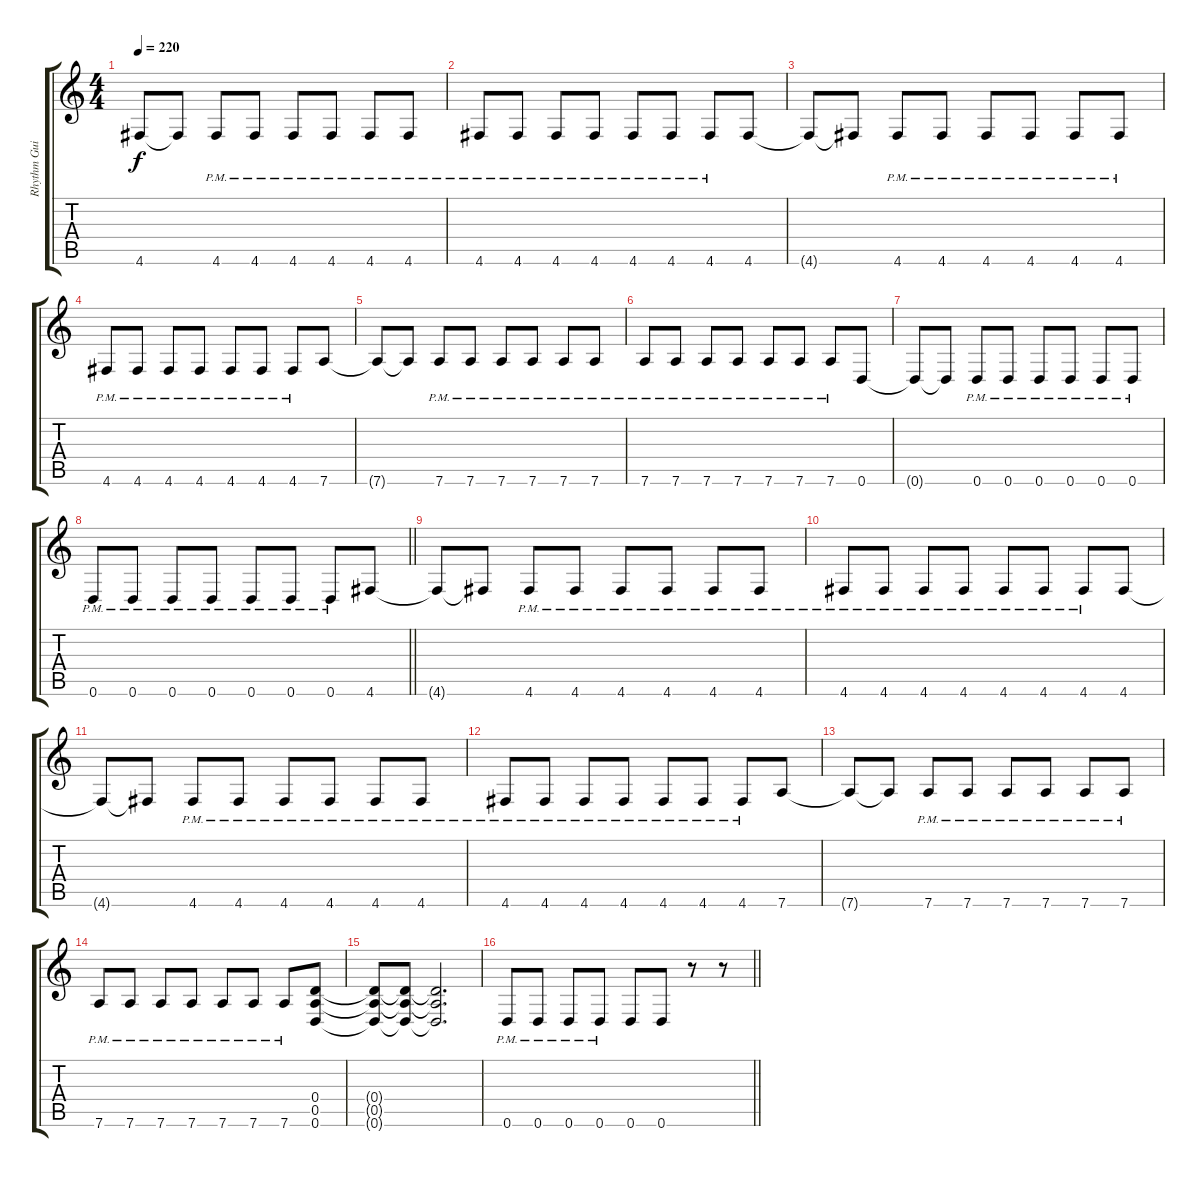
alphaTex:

\track ("Rhythm Guitar 1" "Rhythm Gui") {instrument distortionguitar}
\staff {score tabs}
\tuning (E4 B3 G3 D3 A2 D2) {hide}
\ts (4 4)
\section ("" "")
\tempo 220
\clef g2
\ks c
4.6{t}.8{dy f} 4.6{t}.8 4.6{pm}.8 4.6{pm}.8 4.6{pm}.8 4.6{pm}.8 4.6{pm}.8 4.6{pm}.8 |
4.6{pm}.8 4.6{pm}.8 4.6{pm}.8 4.6{pm}.8 4.6{pm}.8 4.6{pm}.8 4.6{pm}.8 4.6.8 |
4.6{t}.8 4.6{t}.8 4.6{pm}.8 4.6{pm}.8 4.6{pm}.8 4.6{pm}.8 4.6{pm}.8 4.6{pm}.8 |
4.6{pm}.8 4.6{pm}.8 4.6{pm}.8 4.6{pm}.8 4.6{pm}.8 4.6{pm}.8 4.6{pm}.8 7.6.8 |
7.6{t}.8 7.6{t}.8 7.6{pm}.8 7.6{pm}.8 7.6{pm}.8 7.6{pm}.8 7.6{pm}.8 7.6{pm}.8 |
7.6{pm}.8 7.6{pm}.8 7.6{pm}.8 7.6{pm}.8 7.6{pm}.8 7.6{pm}.8 7.6{pm}.8 0.6.8 |
0.6{t}.8 0.6{t}.8 0.6{pm}.8 0.6{pm}.8 0.6{pm}.8 0.6{pm}.8 0.6{pm}.8 0.6{pm}.8 |
\barLineRight lightlight
0.6{pm}.8 0.6{pm}.8 0.6{pm}.8 0.6{pm}.8 0.6{pm}.8 0.6{pm}.8 0.6{pm}.8 4.6.8 |
4.6{t}.8 4.6{t}.8 4.6{pm}.8 4.6{pm}.8 4.6{pm}.8 4.6{pm}.8 4.6{pm}.8 4.6{pm}.8 |
4.6{pm}.8 4.6{pm}.8 4.6{pm}.8 4.6{pm}.8 4.6{pm}.8 4.6{pm}.8 4.6{pm}.8 4.6.8 |
4.6{t}.8 4.6{t}.8 4.6{pm}.8 4.6{pm}.8 4.6{pm}.8 4.6{pm}.8 4.6{pm}.8 4.6{pm}.8 |
4.6{pm}.8 4.6{pm}.8 4.6{pm}.8 4.6{pm}.8 4.6{pm}.8 4.6{pm}.8 4.6{pm}.8 7.6.8 |
7.6{t}.8 7.6{t}.8 7.6{pm}.8 7.6{pm}.8 7.6{pm}.8 7.6{pm}.8 7.6{pm}.8 7.6{pm}.8 |
7.6{pm}.8 7.6{pm}.8 7.6{pm}.8 7.6{pm}.8 7.6{pm}.8 7.6{pm}.8 7.6{pm}.8 (0.4 0.5 0.6).8 |
(0.4{t} 0.5{t} 0.6{t}).8 (0.4{t} 0.5{t} 0.6{t}).8 (0.4{t} 0.5{t} 0.6{t}).2{d} |
\barLineRight lightlight
0.6{pm}.8 0.6{pm}.8 0.6{pm}.8 0.6{pm}.8 0.6.8 0.6.8 r.8 r.8
